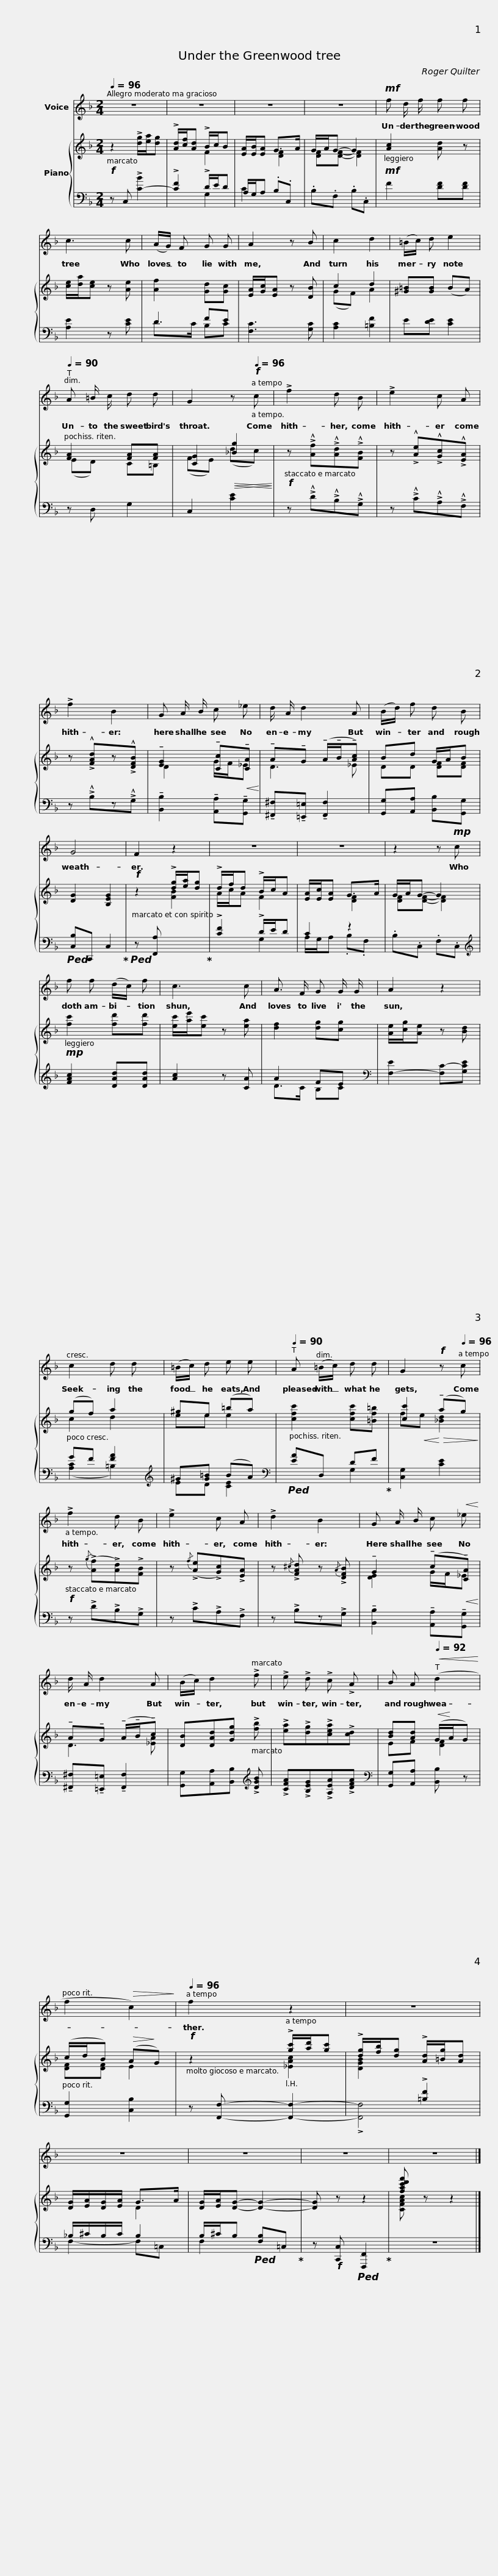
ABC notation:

X:1
%%score 1 { ( 2 4 ) | ( 3 5 ) }
L:1/8
Q:1/4=96
M:2/4
I:linebreak $
K:F
V:1 treble
V:2 treble
V:4 treble
V:3 bass
V:5 bass
V:1
 z4 | z4 | z4 | z4 |$!mf! f d/ f/ f f | %5
 c3 c | (A/G/) F G G | A2 z B |$ c2 d2 | (=B/c/) d e2 | %10
[Q:1/4=90] A =B/ c/ d d | G2 z!f![Q:1/4=96] c |$ !>!f2 d B | !>!e2 c A | !>!f2 B2 | %15
 G A/ B/ c _e |$ d/ A/ d2 A | (B/d/) f d B | G4 | F2 z2 |$ %20
 z4 | z4 | z2 z!mp! c | f f (d/c/) f |$ c3 c | %25
 A3/2 F/ G G/ G/ | A2 z2 | c2 d d |$ (=B/c/) d e e |[Q:1/4=90] A (=B/c/) d d | %30
 G2!f! z[Q:1/4=96] c | !>!f2 d B |$ !>!e2 c A | !>!d2 B2 | G A/ B/ c!<(! _e!<)! | %35
 d/ A/ d2 A |$ (B/c/) d2 !>!f | !>!e !>!d !>!c !>!A | B A[Q:1/4=92]!<(! (d2!<)! | f2!>(! c2)!>)! |$ %40
[Q:1/4=96] f2 z2 | z4 | z4 | z4 | z4 | %45
 z4 |] %46
V:2
!f! z2 !>![dg]/[ea]/[dg] | !>![Ad]/[cf]/[Ad] !>!B/c/B | [EA]/[EB]/[EA] G>A | G/A/G- G2 |$!mf! [Ac]2 [Ad] z | %5
 [ce]/[da]/[ce] z [Ae] | [Af]2 [Gd][Gc] | [EA]/[Gc]/[EA] z [DB] |$ c2 d2 | [^G=B][GB] (BA) | %10
 [FA]2 [FA][FA] | [CG]2!<(!!>(! [!courtesy!_Bg]2!<)!!>)! |$!f! z !>!!^![Af]!>!!^![Ad]!>!!^![FB] | z !>!!^![Ae]!>!!^![Gc]!>!!^![EA] | z !>!!^![FAd]z!>!!^![DFB] | %15
 !tenuto![EG]2 !tenuto![Cc]!<(!!tenuto![CA]!<)! |$ !tenuto!A!tenuto!G (!tenuto!A/!tenuto!B/!tenuto![Ac]) | Bd G/A/B | [DG]2 [B,EG]2 |!f! z2 !>![dg]/[ea]/[dg] |$ %20
 !>!d/f/d !>!B/c/A | [EA]/[Ec]/[EA] G>A | G/A/G- G2 |!mp! [fc']2 [fd'][fd'] |$ [ec']/[ae']/[ec'] z [ea] | %25
 [df]2 [dg][cg] | [Ae]/[cg]/[Ae] z [Bd] | (gf) a2 |$ ^ge (=ba) | [cfc']2 [cfc'][=Bf=b] | %30
 [cc']2!>(! (!tenuto!ag)!>)! |!f! z{/g} (!>![Af]!>![Ad])!>![FB] |$ z{/f} (!>![Ae]!>![Gc])!>![EA] | z{/^c} !>![FAd] z{/A}!>![DFB] | !tenuto!G2 (!tenuto!c!<(!!tenuto![CA])!<)! | %35
 !tenuto!A!tenuto!G (!tenuto!A/!tenuto!B/!tenuto!c) |$ [DB][DAd][Gdg] !>![fb] | !>![ea]!>![dg]!>![cea]!>![cd] | [Bd][Ad]!<(! (G/!<)!A/G) | (c/d/B)!>(! (A!>)!G) |$ %40
!f! z2 !>![gc']/[ad']/[gc'] | !>![dg]/[fb]/[dg] !>![Ad]/[=Bg]/[Ad] | [DG]/[EA]/[DG]/[EA]/ G>A | [DG]/[EA]/[DG]- [DG]2- | [DG] z z2 | %45
 [fac'd'f'] z z2 |] %46
V:3
 z C, !>![C-B]2 | !>![CF]2 !>!D/E/D | A,/G,/A, .B,.C, | .B,.F, .B,.C, |$ F2 [DF][DF] | %5
 [A,E]2 z [CE] | D2 FE | [F,C]3 [G,C] |$ [A,C]2 [=B,F]2 | E[DE] [CE]2 | %10
 z D, G,2 | C,2 [CE]2 |$ z !>!!^!D!>!!^!B,!>!!^!G, | z !>!!^!C!>!!^!A,!>!!^!F, | z !>!!^!B,z!>!!^!G, | %15
 !tenuto![B,,B,]2 !tenuto![A,,A,]!tenuto![G,,G,] |$ !tenuto![^F,,^F,]!tenuto![!courtesy!=E,,!courtesy!=E,] !tenuto![F,,F,]2 | [G,,G,][A,,A,] [B,,B,][G,,G,] |!ped! [C,B,]C,, C,2!ped-up! |!ped! z [F,,A,] x2!ped-up! |$ %20
 !>![CF]2 !>!D/E/D | C2 z2 | .B,.C, .F,.C, |[K:treble] [FAc]2 [DAd][DAd] |$ [Ac]2 z [CA] | %25
 A2 FE |[K:bass] [F,-E]2 [F,C-][G,CE] | GF [FA]2 |$[K:treble] ^G[G=B] (BA) |[K:bass]!ped! [EA]D, DF!ped-up! | %30
 [C,G,]2 [CE]2 | z !>!D!>!B,!>!G, |$ z !>!C!>!A,!>!F, | z !>!B,z!>!G, | !tenuto![B,,B,]2 !tenuto![A,,A,]!tenuto![G,,G,] | %35
 !tenuto![^F,,^F,]!tenuto![!courtesy!=E,,!courtesy!=E,] !tenuto![F,,F,]2 |$ [G,,G,][A,,A,][B,,B,][K:treble] !>![DGB] | !>![CFA]!>![B,EG]!>![A,EA]!>![DFA] |[K:bass] [G,,G,][A,,A,] [B,,B,] z | [G,,G,]2 [C,B,]2 |$ %40
 z [F,,F,]- [F,,F,]2- | !>![F,,F,]4 | _B,/^C/B,/C/ B,2 | B,/^C/B,!ped! [F,B,]=C,!ped-up! | z!f! [C,,C,]!ped! [F,,,F,,]2!ped-up! | %45
 z4 |] %46
V:4
 x4 | x2 F2 | x2 [DF]2 | [DF][DF]- [DF]2 |$ x4 | %5
 x4 | x4 | x4 |$ (GF) A2 | x4 | %10
 (ED) C=B, | (FE) (dc) |$ x4 | x4 | x4 | %15
 D2 G/F/_E |$ D3 _E | DD [DF][DF] | x4 | x2 [FB]2 |$ %20
 A/c/A F2 | x2 [DF]2 | [DF][DF]- [DF]2 | x4 |$ x4 | %25
 x4 | x4 | c2 d2 |$ ee e2 | x4 | %30
 f!<(!e!<)! [_Bd]2 | x4 |$ x4 | x4 | [DE]2 G/F/_E | %35
 D3 [_EA] |$ x4 | x4 | EF [DF]2 | [DF][DF] E2 |$ %40
 x2 [_EAc]2 | [DGB]2[I:staff +1] !>![=B,F]2 | x2[I:staff -1] D2 | x4 | x4 | %45
 [CFAc] z z2 |] %46
V:5
 x4 | x2 G,2 | C2 x2 | x4 |$ x4 | %5
 x4 | D>C B,C | x4 |$ x4 | x4 | %10
 x4 | x4 |$ x4 | x4 | x4 | %15
 x4 |$ x4 | x4 | x4 | x4 |$ %20
 x2 G,2 | A,/G,/A, .B,.F, | x4 |[K:treble] x4 |$ x4 | %25
 D>C B,C |[K:bass] x4 | ([A,C]2 =B,2) |$[K:treble] ED [CE]2 |[K:bass] x2 G,2 | %30
 x4 | x4 |$ x4 | x4 | x4 | %35
 x4 |$ x3[K:treble] x | x4 |[K:bass] x4 | x4 |$ %40
 x4 | x4 | F,2- F,=C, | F,2 x2 | x4 | %45
 x4 |] %46
